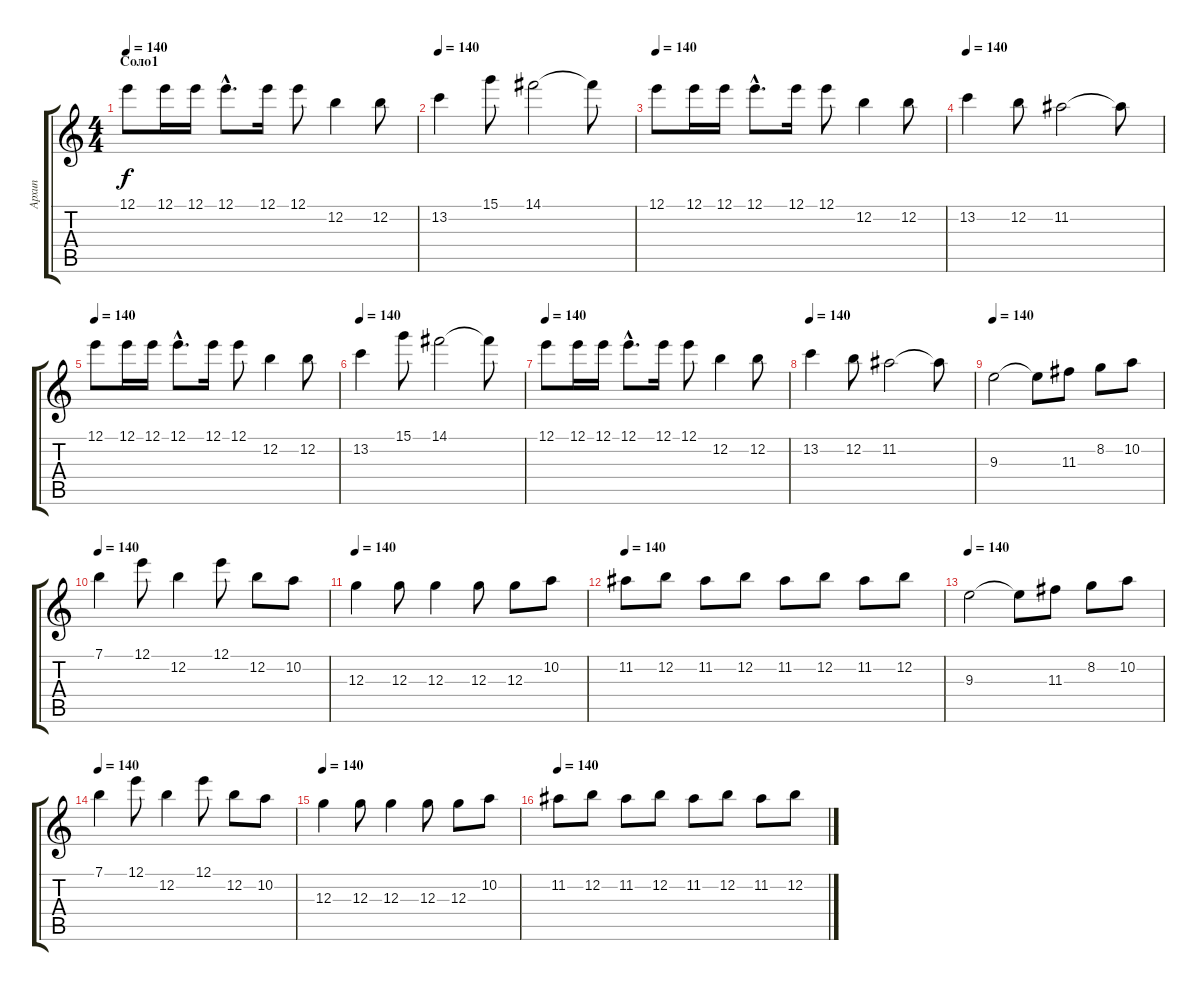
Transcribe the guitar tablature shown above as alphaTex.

\track ("Архип" "Архип") {instrument distortionguitar}
\staff {score tabs}
\tuning (E4 B3 G3 D3 A2 E2) {hide}
\ts (4 4)
\section ("" "Соло1")
\tempo 140
\clef g2
\ks c
12.1.8{dy f} 12.1.16 12.1.16 12.1{hac}.8{d} 12.1.16 12.1.8 12.2.4 12.2.8 |
\tempo 140
13.2.4 15.1.8 14.1.2 14.1{t}.8 |
\tempo 140
12.1.8 12.1.16 12.1.16 12.1{hac}.8{d} 12.1.16 12.1.8 12.2.4 12.2.8 |
\tempo 140
13.2.4 12.2.8 11.2.2 11.2{t}.8 |
\tempo 140
12.1.8 12.1.16 12.1.16 12.1{hac}.8{d} 12.1.16 12.1.8 12.2.4 12.2.8 |
\tempo 140
13.2.4 15.1.8 14.1.2 14.1{t}.8 |
\tempo 140
12.1.8 12.1.16 12.1.16 12.1{hac}.8{d} 12.1.16 12.1.8 12.2.4 12.2.8 |
\tempo 140
13.2.4 12.2.8 11.2.2 11.2{t}.8 |
\tempo 140
9.3.2 9.3{t}.8 11.3.8 8.2.8 10.2.8 |
\tempo 140
7.1.4 12.1.8 12.2.4 12.1.8 12.2.8 10.2.8 |
\tempo 140
12.3.4 12.3.8 12.3.4 12.3.8 12.3.8 10.2.8 |
\tempo 140
11.2.8 12.2.8 11.2.8 12.2.8 11.2.8 12.2.8 11.2.8 12.2.8 |
\tempo 140
9.3.2 9.3{t}.8 11.3.8 8.2.8 10.2.8 |
\tempo 140
7.1.4 12.1.8 12.2.4 12.1.8 12.2.8 10.2.8 |
\tempo 140
12.3.4 12.3.8 12.3.4 12.3.8 12.3.8 10.2.8 |
\tempo 140
11.2.8 12.2.8 11.2.8 12.2.8 11.2.8 12.2.8 11.2.8 12.2.8
